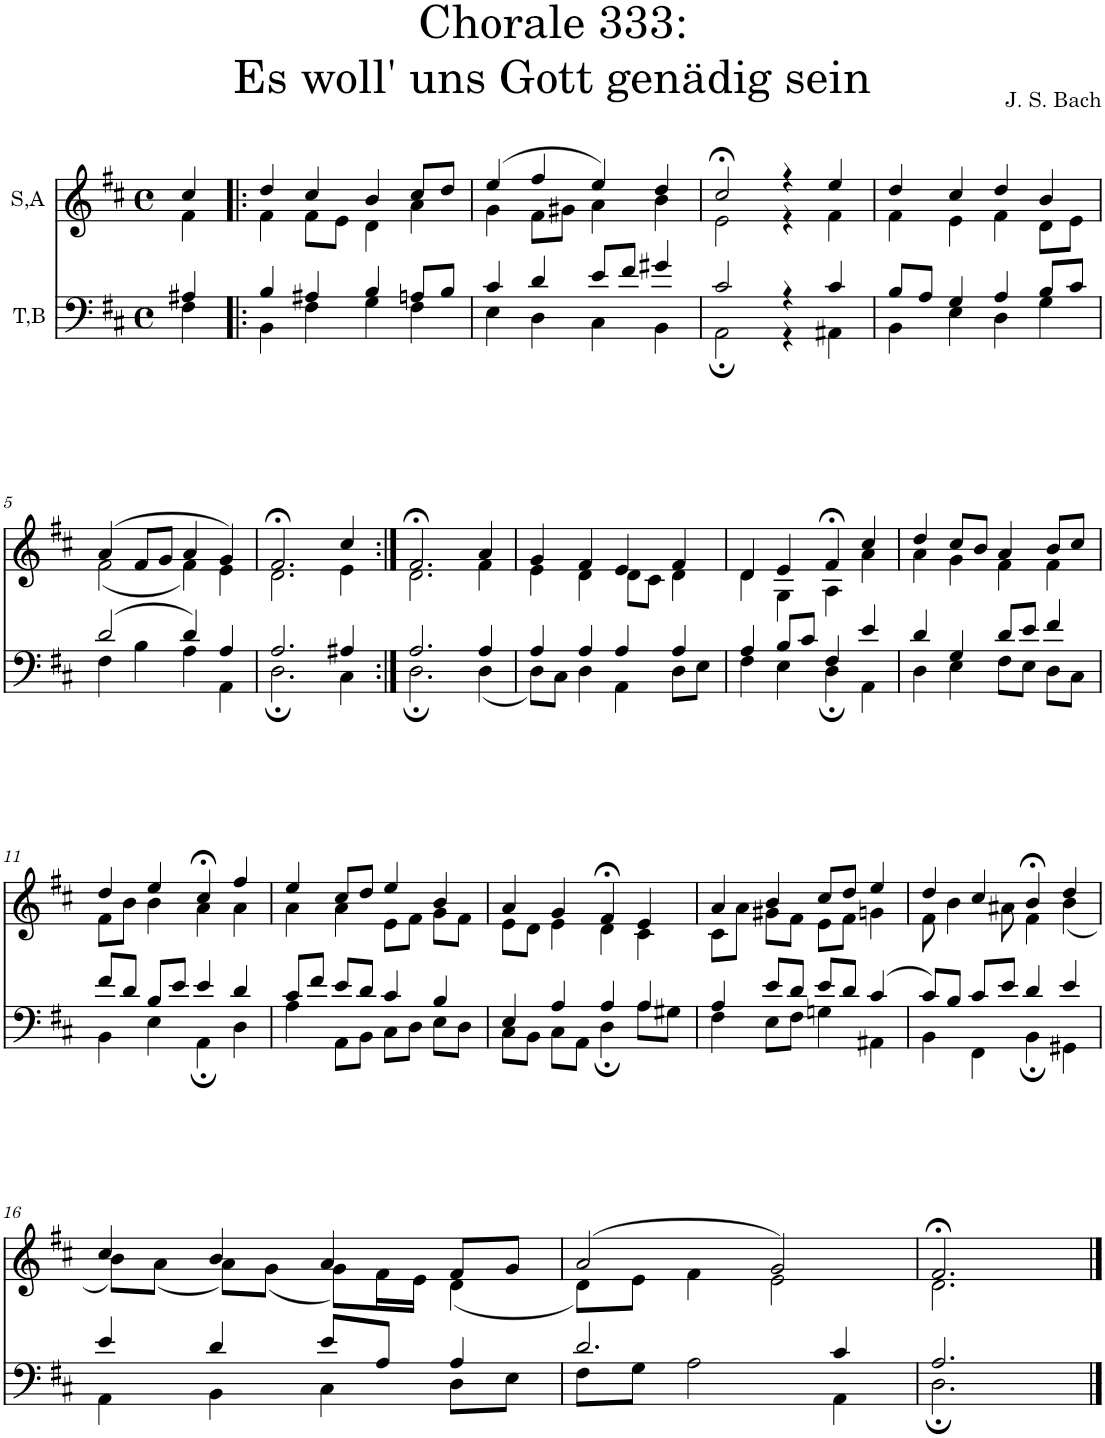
**kern	**kern
*part2	*part1
*staff2	*staff1
*I"T,B	*I"S,A
*clefF4	*clefG2
*k[f#c#]	*k[f#c#]
*M4/4	*M4/4
*met(c)	*met(c)
=	=
*^	*^
4A#X/	4F#\	4cc#/	4f#\
=1!|:	=1!|:	=1!|:	=1!|:
4B/	4BB\	4dd/	4f#\
4A#X/	4F#\	4cc#/	8f#\L
.	.	.	8e\J
4B/	4G\	4b/	4d\
8An/L	4F#\	8cc#/L	4a\
8B/J	.	8dd/J	.
=2	=2	=2	=2
4c#/	4E\	(>4ee/	4g\
4d/	4D\	4ff#/	8f#\L
.	.	.	8g#X\J
8e/L	4C#\	4ee/)	4a\
8f#/J	.	.	.
4g#X/	4BB\	4dd/	4b\
=3	=3	=3	=3
2c#/	2AA;\	2cc#;</	2e\
4r	4r	4r	4r
4c#/	4AA#X\	4ee/	4f#\
=4	=4	=4	=4
8B/L	4BB\	4dd/	4f#\
8A/J	.	.	.
4G/	4E\	4cc#/	4e\
4A/	4D\	4dd/	4f#\
8B/L	4G\	4b/	8d\L
8c#/J	.	.	8e\J
!!LO:LB:g=z	!!
=5	=5	=5	=5
(>2d/	4F#\	(>4a/	(<2f#\
.	4B\	8f#/L	.
.	.	8g/J	.
4d/)	4A\	4a/	4f#\)
4A/	4AA\	4g/)	4e\
=6	=6	=6	=6
2.A/	2.D;\	2.f#;</	2.d\
4A#X/	4C#\	4cc#/	4e\
=7:|!	=7:|!	=7:|!	=7:|!
2.A/	2.D;\	2.f#;</	2.d\
4A/	(<4D\	4a/	4f#\
=8	=8	=8	=8
4A/	8D\L)	4g/	4e\
.	8C#\J	.	.
4A/	4D\	4f#/	4d\
4A/	4AA\	4e/	8d\L
.	.	.	8c#\J
4A/	8D\L	4f#/	4d\
.	8E\J	.	.
=9	=9	=9	=9
4A/	4F#\	4d/	4d\
8B/L	4E\	4e/	4G\
8c#/J	.	.	.
4F#/	4D;\	4f#;</	4A\
4e/	4AA\	4cc#/	4a\
=10	=10	=10	=10
4d/	4D\	4dd/	4a\
4G/	4E\	8cc#/L	4g\
.	.	8b/J	.
8d/L	8F#\L	4a/	4f#\
8e/J	8E\J	.	.
4f#/	8D\L	8b/L	4f#\
.	8C#\J	8cc#/J	.
!!LO:LB:g=z	!!
=11	=11	=11	=11
8f#/L	4BB\	4dd/	8f#\L
8d/J	.	.	8b\J
8B/L	4E\	4ee/	4b\
8e/J	.	.	.
4e/	4AA;\	4cc#;</	4a\
4d/	4D\	4ff#/	4a\
=12	=12	=12	=12
8c#/L	4A\	4ee/	4a\
8f#/J	.	.	.
8e/L	8AA\L	8cc#/L	4a\
8d/J	8BB\J	8dd/J	.
4c#/	8C#\L	4ee/	8e\L
.	8D\J	.	8f#\J
4B/	8E\L	4b/	8g\L
.	8D\J	.	8f#\J
=13	=13	=13	=13
4E/	8C#\L	4a/	8e\L
.	8BB\J	.	8d\J
4A/	8C#\L	4g/	4e\
.	8AA\J	.	.
4A/	4D;\	4f#;</	4d\
4A/	8A\L	4e/	4c#\
.	8G#X\J	.	.
=14	=14	=14	=14
4A/	4F#\	4a/	8c#\L
.	.	.	8a\J
8e/L	8E\L	4b/	8g#X\L
8d/J	8F#\J	.	8f#\J
8e/L	4Gn\	8cc#/L	8e\L
8d/J	.	8dd/J	8f#\J
(>4c#/	4AA#X\	4ee/	4gn\
=15	=15	=15	=15
8c#/L)	4BB\	4dd/	8f#\
8B/J	.	.	4b\
8c#/L	4FF#\	4cc#/	.
8e/J	.	.	8a#X\
4d/	4BB;\	4b;</	4f#\
4e/	4GG#X\	4dd/	(<4b\
!!LO:LB:g=z	!!
=16	=16	=16	=16
4e/	4AA\	4cc#/	8b\L)
.	.	.	(<8a\J
4d/	4BB\	4b/	8a\L)
.	.	.	(<8g\J
8e/L	4C#\	4a/	8g\L)
8A/J	.	.	16f#\L
.	.	.	16e\JJ
4A/	8D\L	8f#/L	(<4d\
.	8E\J	8g/J	.
=17	=17	=17	=17
2.d/	8F#\L	(>2a/	8d\L)
.	8G\J	.	8e\J
.	2A\	.	4f#\
.	.	2g/)	2e\
4c#/	4AA\	.	.
=18	=18	=18	=18
2.A/	2.D;\	2.f#;</	2.d\
*v	*v	*	*
*	*v	*v
==	==
*-	*-
